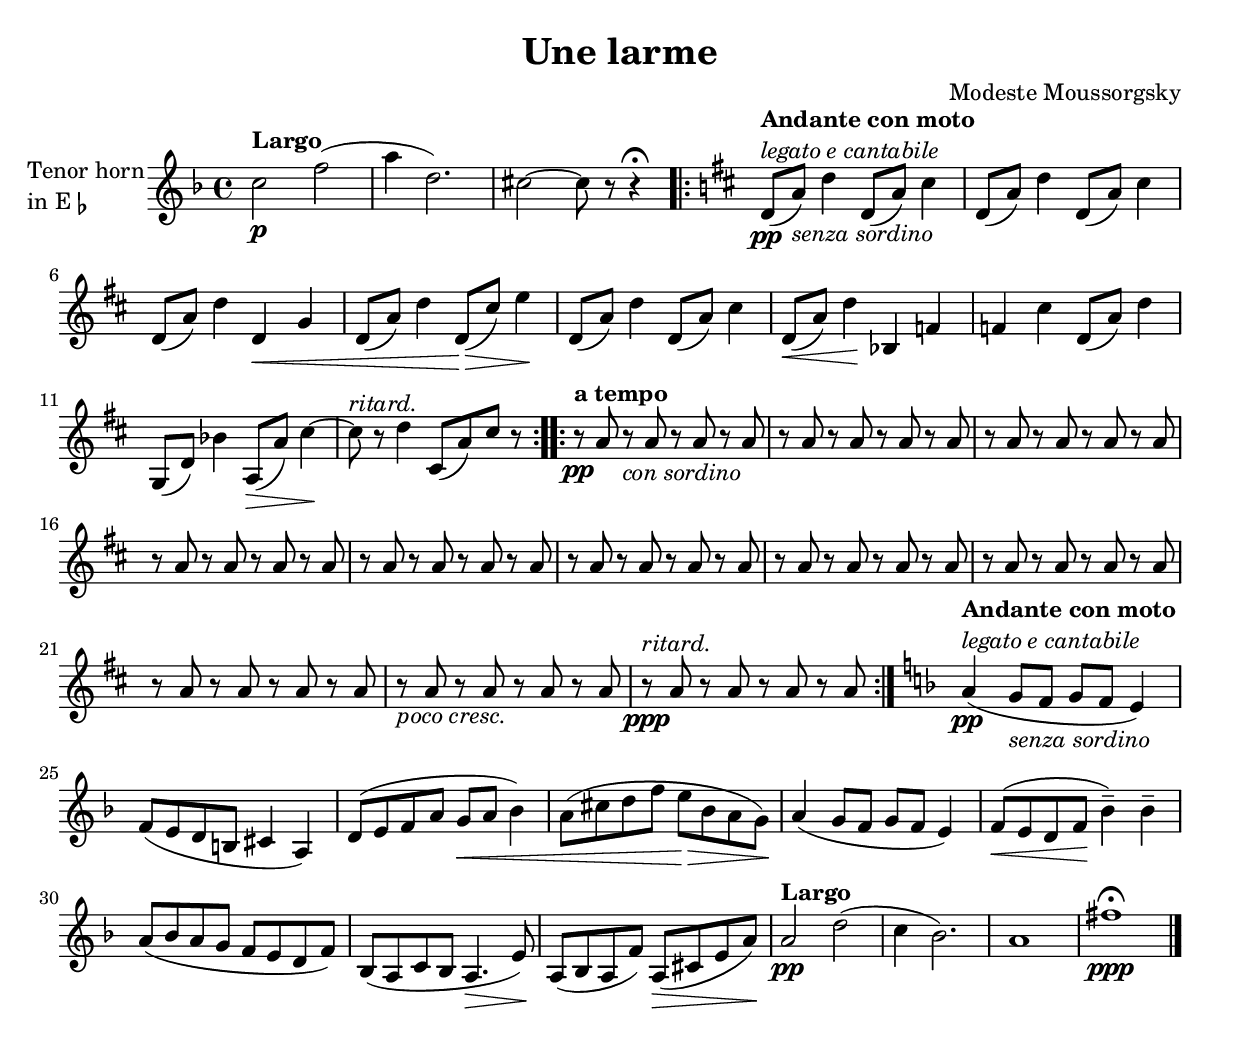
\version "2.18.2"
\version "2.18.2"
\header{
  title="Une larme"
  composer="Modeste Moussorgsky"
  arranged="arr True Ghiassi"
}
horn = \relative c' {
  \set Score.skipBars = ##t
  \key bes \major
  f2\p^\markup{\bold Largo} bes( | %1
  d4 g,2.) | %2
  fis2 ~fis8 r8 r4\fermata | %3
  \key g \major
  \repeat volta 2 {
    g,8(\pp
    ^\markup{ \column {
      \line{\bold {Andante con moto}}
      \line{\italic {legato e cantabile}}
      }
    }
    d')
    _\markup{\italic {senza sordino}}
    g4 g,8( d') fis4 | %4
    g,8( d') g4 g,8( d') fis4 | %5
    g,8( d') g4 g,4 \< c4 | %6
    g8( d') g4 g,8( \> fis') a4 \!| %7
    g,8( d') g4 g,8( d') fis4 | %8
    g,8(\< d') g4 \! ees,4 bes'4 | %9
    bes4 fis'4 g,8( d') g4 | %10
    c,,8( g') ees'4 d,8( \> d') fis4 \! ~ | %11
    fis8 ^\markup{\italic ritard.} r8 g4 fis,8( d') fis r | %12
  }
  \repeat volta 2 {
  r8 ^\markup{\bold {a tempo}} \pp d r _\markup{\italic{con sordino}} d r d r d | %13
  r8 d r d r d r d | %14
  r8 d r d r d r d | %15
  r8 d r d r d r d | %16
  r8 d r d r d r d | %17
  r8 d r d r d r d | %18
  r8 d r d r d r d | %19
  r8 d r d r d r d | %20
  r8 d r d r d r d | %21
  r8 _\markup{\italic {poco cresc.}} d r d r d r d | %22
  r8 \ppp ^\markup{\italic ritard.} d r d r d r d | %23
  }
  \key bes \major
  d4( \pp
    ^\markup{ \column {
      \line{\bold {Andante con moto}}
      \line{\italic {legato e cantabile}}
      }
    }
  c8 _\markup{\italic {senza sordino}} bes c bes a4) | %24
  bes8( a g e fis4 d) | %25
  g8( a bes d c \< d ees4) | %26
  d8( fis g bes a \> ees d c \!) | %27
  d4( c8 bes c bes a4) | %28
  bes8( \< a g bes \! ees4--) ees-- | %29
  d8( ees d c bes a g bes) | %30
  ees,( d f ees d4. \> a'8 \!) | %31
  d,8( ees d bes') d,( \> fis a d) \! | %32
  d2 ^\markup{\bold Largo} \pp g2( | %33
  f4 ees2.) | %34
  d1 | %35
  b'1 \fermata \ppp \bar "|." %36
}


\new Staff \with {
  instrumentName = \markup {
    \column {
      "Tenor horn"
      \line { "in E" \smaller \flat}}
  }
}
{\transpose c g \horn}
